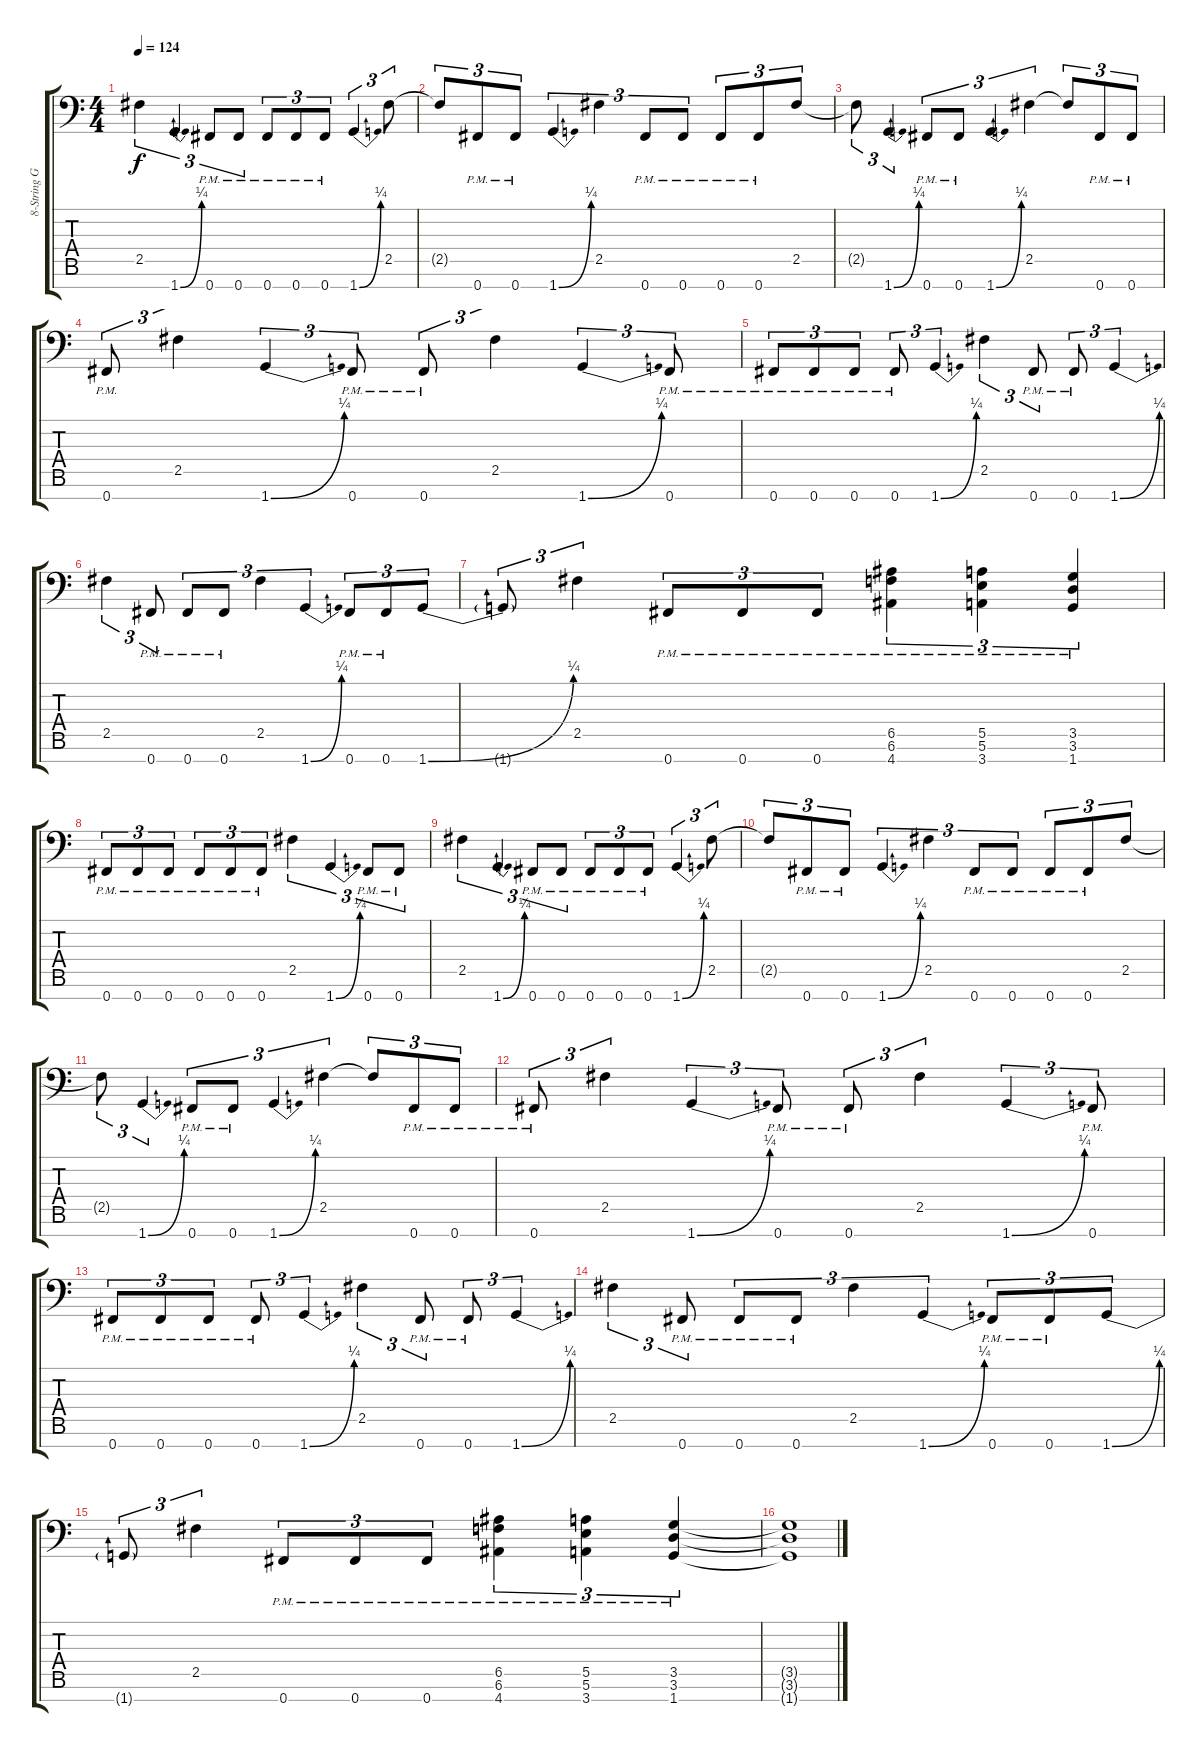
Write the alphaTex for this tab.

\track ("8-String Guitar (Low 7) 2" "8-String G") {instrument distortionguitar}
\staff {score tabs}
\tuning (B3 G3 D3 A2 E2 B1 Gb1) {hide}
\ts (4 4)
\tempo 124
\clef f4
\ks c
2.5.4{tu (3 2) dy f} 1.7{be (bend 0 0 60 1)}.4{tu (3 2)} 0.7{pm}.8{tu (3 2)} 0.7{pm}.8{tu (3 2)} 0.7{pm}.8{tu (3 2)} 0.7{pm}.8{tu (3 2)} 0.7{pm}.8{tu (3 2)} 1.7{be (bend 0 0 60 1)}.4{tu (3 2)} 2.5.8{tu (3 2)} |
2.5{t}.8{tu (3 2)} 0.7{pm}.8{tu (3 2)} 0.7{pm}.8{tu (3 2)} 1.7{be (bend 0 0 60 1)}.4{tu (3 2)} 2.5.4{tu (3 2)} 0.7{pm}.8{tu (3 2)} 0.7{pm}.8{tu (3 2)} 0.7{pm}.8{tu (3 2)} 0.7{pm}.8{tu (3 2)} 2.5.8{tu (3 2)} |
2.5{t}.8{tu (3 2)} 1.7{be (bend 0 0 60 1)}.4{tu (3 2)} 0.7{pm}.8{tu (3 2)} 0.7{pm}.8{tu (3 2)} 1.7{be (bend 0 0 60 1)}.4{tu (3 2)} 2.5.4{tu (3 2)} 2.5{t}.8{tu (3 2)} 0.7{pm}.8{tu (3 2)} 0.7{pm}.8{tu (3 2)} |
0.7{pm}.8{tu (3 2)} 2.5.4{tu (3 2)} 1.7{be (bend 0 0 60 1)}.4{tu (3 2)} 0.7{pm}.8{tu (3 2)} 0.7{pm}.8{tu (3 2)} 2.5.4{tu (3 2)} 1.7{be (bend 0 0 60 1)}.4{tu (3 2)} 0.7{pm}.8{tu (3 2)} |
0.7{pm}.8{tu (3 2)} 0.7{pm}.8{tu (3 2)} 0.7{pm}.8{tu (3 2)} 0.7{pm}.8{tu (3 2)} 1.7{be (bend 0 0 60 1)}.4{tu (3 2)} 2.5.4{tu (3 2)} 0.7{pm}.8{tu (3 2)} 0.7{pm}.8{tu (3 2)} 1.7{be (bend 0 0 60 1)}.4{tu (3 2)} |
2.5.4{tu (3 2)} 0.7{pm}.8{tu (3 2)} 0.7{pm}.8{tu (3 2)} 0.7{pm}.8{tu (3 2)} 2.5.4{tu (3 2)} 1.7{be (bend 0 0 60 1)}.4{tu (3 2)} 0.7{pm}.8{tu (3 2)} 0.7{pm}.8{tu (3 2)} 1.7{be (bend 0 0 60 1)}.8{tu (3 2)} |
1.7{t}.8{tu (3 2)} 2.5.4{tu (3 2)} 0.7{pm}.8{tu (3 2)} 0.7{pm}.8{tu (3 2)} 0.7{pm}.8{tu (3 2)} (6.5{pm} 6.6{pm} 4.7{pm}).4{tu (3 2)} (5.5{pm} 5.6{pm} 3.7{pm}).4{tu (3 2)} (3.5{pm} 3.6{pm} 1.7{pm}).4{tu (3 2)} |
0.7{pm}.8{tu (3 2)} 0.7{pm}.8{tu (3 2)} 0.7{pm}.8{tu (3 2)} 0.7{pm}.8{tu (3 2)} 0.7{pm}.8{tu (3 2)} 0.7{pm}.8{tu (3 2)} 2.5.4{tu (3 2)} 1.7{be (bend 0 0 60 1)}.4{tu (3 2)} 0.7{pm}.8{tu (3 2)} 0.7{pm}.8{tu (3 2)} |
2.5.4{tu (3 2)} 1.7{be (bend 0 0 60 1)}.4{tu (3 2)} 0.7{pm}.8{tu (3 2)} 0.7{pm}.8{tu (3 2)} 0.7{pm}.8{tu (3 2)} 0.7{pm}.8{tu (3 2)} 0.7{pm}.8{tu (3 2)} 1.7{be (bend 0 0 60 1)}.4{tu (3 2)} 2.5.8{tu (3 2)} |
2.5{t}.8{tu (3 2)} 0.7{pm}.8{tu (3 2)} 0.7{pm}.8{tu (3 2)} 1.7{be (bend 0 0 60 1)}.4{tu (3 2)} 2.5.4{tu (3 2)} 0.7{pm}.8{tu (3 2)} 0.7{pm}.8{tu (3 2)} 0.7{pm}.8{tu (3 2)} 0.7{pm}.8{tu (3 2)} 2.5.8{tu (3 2)} |
2.5{t}.8{tu (3 2)} 1.7{be (bend 0 0 60 1)}.4{tu (3 2)} 0.7{pm}.8{tu (3 2)} 0.7{pm}.8{tu (3 2)} 1.7{be (bend 0 0 60 1)}.4{tu (3 2)} 2.5.4{tu (3 2)} 2.5{t}.8{tu (3 2)} 0.7{pm}.8{tu (3 2)} 0.7{pm}.8{tu (3 2)} |
0.7{pm}.8{tu (3 2)} 2.5.4{tu (3 2)} 1.7{be (bend 0 0 60 1)}.4{tu (3 2)} 0.7{pm}.8{tu (3 2)} 0.7{pm}.8{tu (3 2)} 2.5.4{tu (3 2)} 1.7{be (bend 0 0 60 1)}.4{tu (3 2)} 0.7{pm}.8{tu (3 2)} |
0.7{pm}.8{tu (3 2)} 0.7{pm}.8{tu (3 2)} 0.7{pm}.8{tu (3 2)} 0.7{pm}.8{tu (3 2)} 1.7{be (bend 0 0 60 1)}.4{tu (3 2)} 2.5.4{tu (3 2)} 0.7{pm}.8{tu (3 2)} 0.7{pm}.8{tu (3 2)} 1.7{be (bend 0 0 60 1)}.4{tu (3 2)} |
2.5.4{tu (3 2)} 0.7{pm}.8{tu (3 2)} 0.7{pm}.8{tu (3 2)} 0.7{pm}.8{tu (3 2)} 2.5.4{tu (3 2)} 1.7{be (bend 0 0 60 1)}.4{tu (3 2)} 0.7{pm}.8{tu (3 2)} 0.7{pm}.8{tu (3 2)} 1.7{be (bend 0 0 60 1)}.8{tu (3 2)} |
1.7{t}.8{tu (3 2)} 2.5.4{tu (3 2)} 0.7{pm}.8{tu (3 2)} 0.7{pm}.8{tu (3 2)} 0.7{pm}.8{tu (3 2)} (6.5{pm} 6.6{pm} 4.7{pm}).4{tu (3 2)} (5.5{pm} 5.6{pm} 3.7{pm}).4{tu (3 2)} (3.5{pm} 3.6{pm} 1.7{pm}).4{tu (3 2)} |
(3.5{t} 3.6{t} 1.7{t}).1
